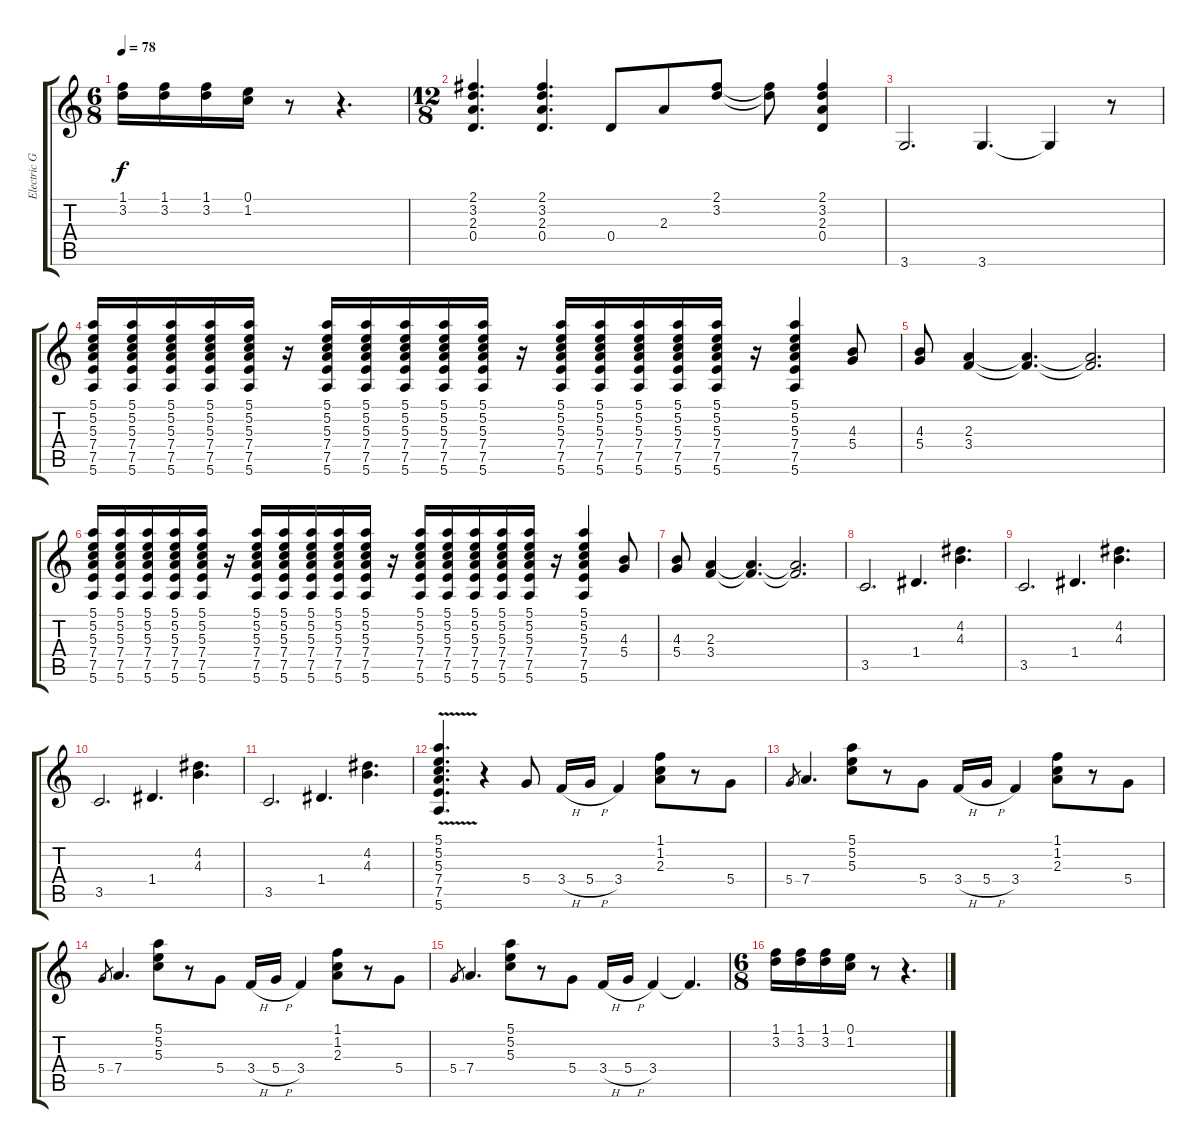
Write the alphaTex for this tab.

\track ("Electric Guitar III" "Electric G") {instrument electricguitarjazz}
\staff {score tabs}
\tuning (E4 B3 G3 D3 A2 E2) {hide}
\ts (6 8)
\tempo 78
\clef g2
\ks c
(1.1 3.2).16{dy f} (1.1 3.2).16 (1.1 3.2).16 (0.1 1.2).16 r.8 r.4{d} |
\ts (12 8)
(2.1 3.2 2.3 0.4).4{d} (2.1 3.2 2.3 0.4).4{d} 0.4.8 2.3.8 (2.1 3.2).8 (2.1{t} 3.2{t}).8 (2.1 3.2 2.3 0.4).4 |
3.6.2{d} 3.6.4{d} 3.6{t}.4 r.8 |
(5.1 5.2 5.3 7.4 7.5 5.6).16 (5.1 5.2 5.3 7.4 7.5 5.6).16 (5.1 5.2 5.3 7.4 7.5 5.6).16 (5.1 5.2 5.3 7.4 7.5 5.6).16 (5.1 5.2 5.3 7.4 7.5 5.6).16 r.16 (5.1 5.2 5.3 7.4 7.5 5.6).16 (5.1 5.2 5.3 7.4 7.5 5.6).16 (5.1 5.2 5.3 7.4 7.5 5.6).16 (5.1 5.2 5.3 7.4 7.5 5.6).16 (5.1 5.2 5.3 7.4 7.5 5.6).16 r.16 (5.1 5.2 5.3 7.4 7.5 5.6).16 (5.1 5.2 5.3 7.4 7.5 5.6).16 (5.1 5.2 5.3 7.4 7.5 5.6).16 (5.1 5.2 5.3 7.4 7.5 5.6).16 (5.1 5.2 5.3 7.4 7.5 5.6).16 r.16 (5.1 5.2 5.3 7.4 7.5 5.6).4 (4.3 5.4).8 |
(4.3 5.4).8 (2.3 3.4).4 (2.3{t} 3.4{t}).4{d} (2.3{t} 3.4{t}).2{d} |
(5.1 5.2 5.3 7.4 7.5 5.6).16 (5.1 5.2 5.3 7.4 7.5 5.6).16 (5.1 5.2 5.3 7.4 7.5 5.6).16 (5.1 5.2 5.3 7.4 7.5 5.6).16 (5.1 5.2 5.3 7.4 7.5 5.6).16 r.16 (5.1 5.2 5.3 7.4 7.5 5.6).16 (5.1 5.2 5.3 7.4 7.5 5.6).16 (5.1 5.2 5.3 7.4 7.5 5.6).16 (5.1 5.2 5.3 7.4 7.5 5.6).16 (5.1 5.2 5.3 7.4 7.5 5.6).16 r.16 (5.1 5.2 5.3 7.4 7.5 5.6).16 (5.1 5.2 5.3 7.4 7.5 5.6).16 (5.1 5.2 5.3 7.4 7.5 5.6).16 (5.1 5.2 5.3 7.4 7.5 5.6).16 (5.1 5.2 5.3 7.4 7.5 5.6).16 r.16 (5.1 5.2 5.3 7.4 7.5 5.6).4 (4.3 5.4).8 |
(4.3 5.4).8 (2.3 3.4).4 (2.3{t} 3.4{t}).4{d} (2.3{t} 3.4{t}).2{d} |
3.5.2{d} 1.4.4{d} (4.2 4.3).4{d} |
3.5.2{d} 1.4.4{d} (4.2 4.3).4{d} |
3.5.2{d} 1.4.4{d} (4.2 4.3).4{d} |
3.5.2{d} 1.4.4{d} (4.2 4.3).4{d} |
(5.1{v} 5.2{v} 5.3{v} 7.4{v} 7.5{v} 5.6{v}).4{d} r.4 5.4.8 3.4{h}.16 5.4{h}.16 3.4.4 (1.1 1.2 2.3).8 r.8 5.4.8 |
5.4.8{gr} 7.4.4{d} (5.1 5.2 5.3).8 r.8 5.4.8 3.4{h}.16 5.4{h}.16 3.4.4 (1.1 1.2 2.3).8 r.8 5.4.8 |
5.4.8{gr} 7.4.4{d} (5.1 5.2 5.3).8 r.8 5.4.8 3.4{h}.16 5.4{h}.16 3.4.4 (1.1 1.2 2.3).8 r.8 5.4.8 |
5.4.8{gr} 7.4.4{d} (5.1 5.2 5.3).8 r.8 5.4.8 3.4{h}.16 5.4{h}.16 3.4.4 3.4{t}.4{d} |
\ts (6 8)
(1.1 3.2).16 (1.1 3.2).16 (1.1 3.2).16 (0.1 1.2).16 r.8 r.4{d}
